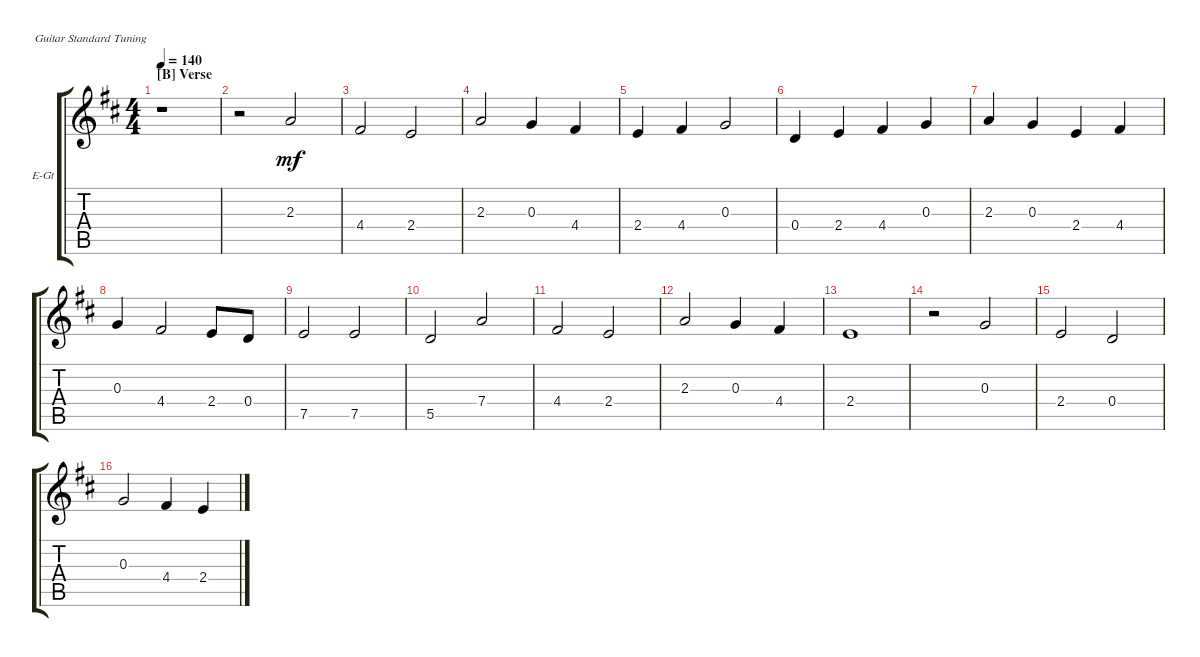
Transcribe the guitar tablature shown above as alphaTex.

\defaultSystemsLayout 4
\bracketExtendMode groupsimilarinstruments
\firstSystemTrackNameOrientation horizontal
\otherSystemsTrackNameOrientation horizontal
\track ("Paul's Voice" "E-Gt") {instrument electricguitarclean}
\staff {score tabs}
\tuning (E4 B3 G3 D3 A2 E2)
\ts (4 4)
\section ("B" "Verse")
\tempo 140
\clef g2
\ks d
r.1{dy mf} |
r.2 2.3.2 |
4.4.2 2.4.2 |
2.3.2 0.3.4 4.4.4 |
2.4.4 4.4.4 0.3.2 |
0.4.4 2.4.4 4.4.4 0.3.4 |
2.3.4 0.3.4 2.4.4 4.4.4 |
0.3.4 4.4.2 2.4.8 0.4.8 |
7.5.2 7.5.2 |
5.5.2 7.4.2 |
4.4.2 2.4.2 |
2.3.2 0.3.4 4.4.4 |
2.4.1 |
r.2 0.3.2 |
2.4.2 0.4.2 |
0.3.2 4.4.4 2.4.4
